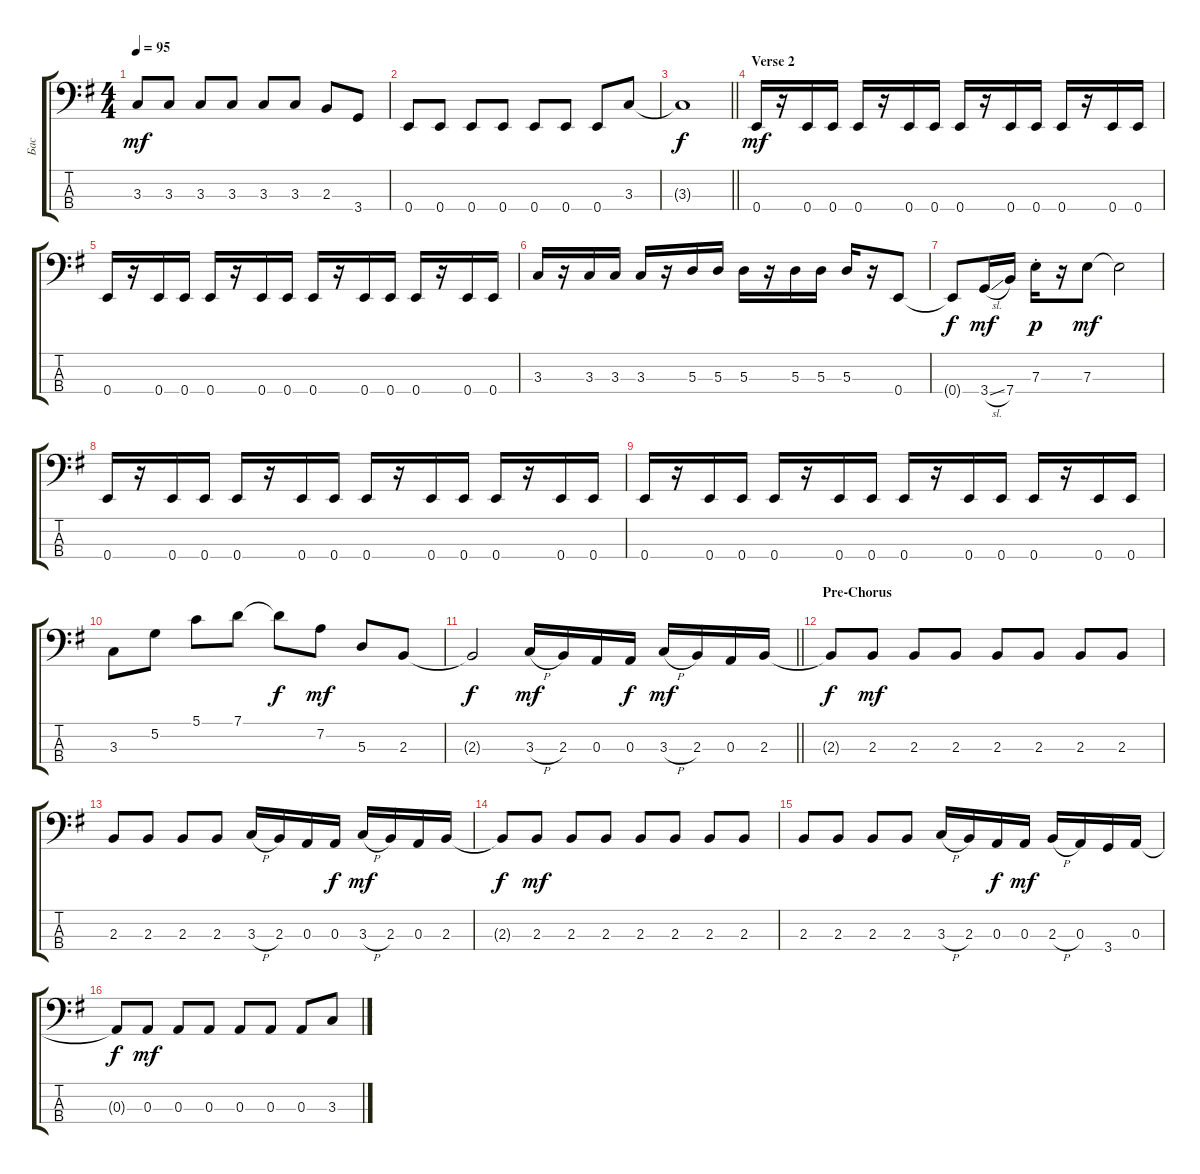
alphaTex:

\track ("Бас" "Бас") {instrument electricbassfinger}
\staff {score tabs}
\tuning (G2 D2 A1 E1) {hide}
\ts (4 4)
\tempo 95
\clef f4
\ks eminor
3.3{t}.8{dy mf} 3.3.8 3.3.8 3.3.8 3.3.8 3.3.8 2.3.8 3.4.8 |
0.4.8 0.4.8 0.4.8 0.4.8 0.4.8 0.4.8 0.4.8 3.3.8 |
\barLineRight lightlight
3.3{t}.1{dy f} |
\section ("" "Verse 2")
0.4.16{dy mf} r.16 0.4.16 0.4.16 0.4.16 r.16 0.4.16 0.4.16 0.4.16 r.16 0.4.16 0.4.16 0.4.16 r.16 0.4.16 0.4.16 |
0.4.16 r.16 0.4.16 0.4.16 0.4.16 r.16 0.4.16 0.4.16 0.4.16 r.16 0.4.16 0.4.16 0.4.16 r.16 0.4.16 0.4.16 |
3.3.16 r.16 3.3.16 3.3.16 3.3.16 r.16 5.3.16 5.3.16 5.3.16 r.16 5.3.16 5.3.16 5.3.16 r.16 0.4.8 |
0.4{t}.8{dy f} 3.4{sl}.16{dy mf} 7.4.16 7.3{st}.16{dy p} r.16 7.3.8{dy mf} 7.3{t}.2 |
0.4.16 r.16 0.4.16 0.4.16 0.4.16 r.16 0.4.16 0.4.16 0.4.16 r.16 0.4.16 0.4.16 0.4.16 r.16 0.4.16 0.4.16 |
0.4.16 r.16 0.4.16 0.4.16 0.4.16 r.16 0.4.16 0.4.16 0.4.16 r.16 0.4.16 0.4.16 0.4.16 r.16 0.4.16 0.4.16 |
3.3.8 5.2.8 5.1.8 7.1.8 7.1{t}.8{dy f} 7.2.8{dy mf} 5.3.8 2.3.8 |
\barLineRight lightlight
2.3{t}.2{dy f} 3.3{h}.16{dy mf} 2.3.16 0.3.16 0.3.16{dy f} 3.3{h}.16{dy mf} 2.3.16 0.3.16 2.3.16 |
\section ("" "Pre-Chorus")
2.3{t}.8{dy f} 2.3.8{dy mf} 2.3.8 2.3.8 2.3.8 2.3.8 2.3.8 2.3.8 |
2.3.8 2.3.8 2.3.8 2.3.8 3.3{h}.16 2.3.16 0.3.16 0.3.16{dy f} 3.3{h}.16{dy mf} 2.3.16 0.3.16 2.3.16 |
2.3{t}.8{dy f} 2.3.8{dy mf} 2.3.8 2.3.8 2.3.8 2.3.8 2.3.8 2.3.8 |
2.3.8 2.3.8 2.3.8 2.3.8 3.3{h}.16 2.3.16 0.3.16{dy f} 0.3.16{dy mf} 2.3{h}.16 0.3.16 3.4.16 0.3.16 |
0.3{t}.8{dy f} 0.3.8{dy mf} 0.3.8 0.3.8 0.3.8 0.3.8 0.3.8 3.3.8
